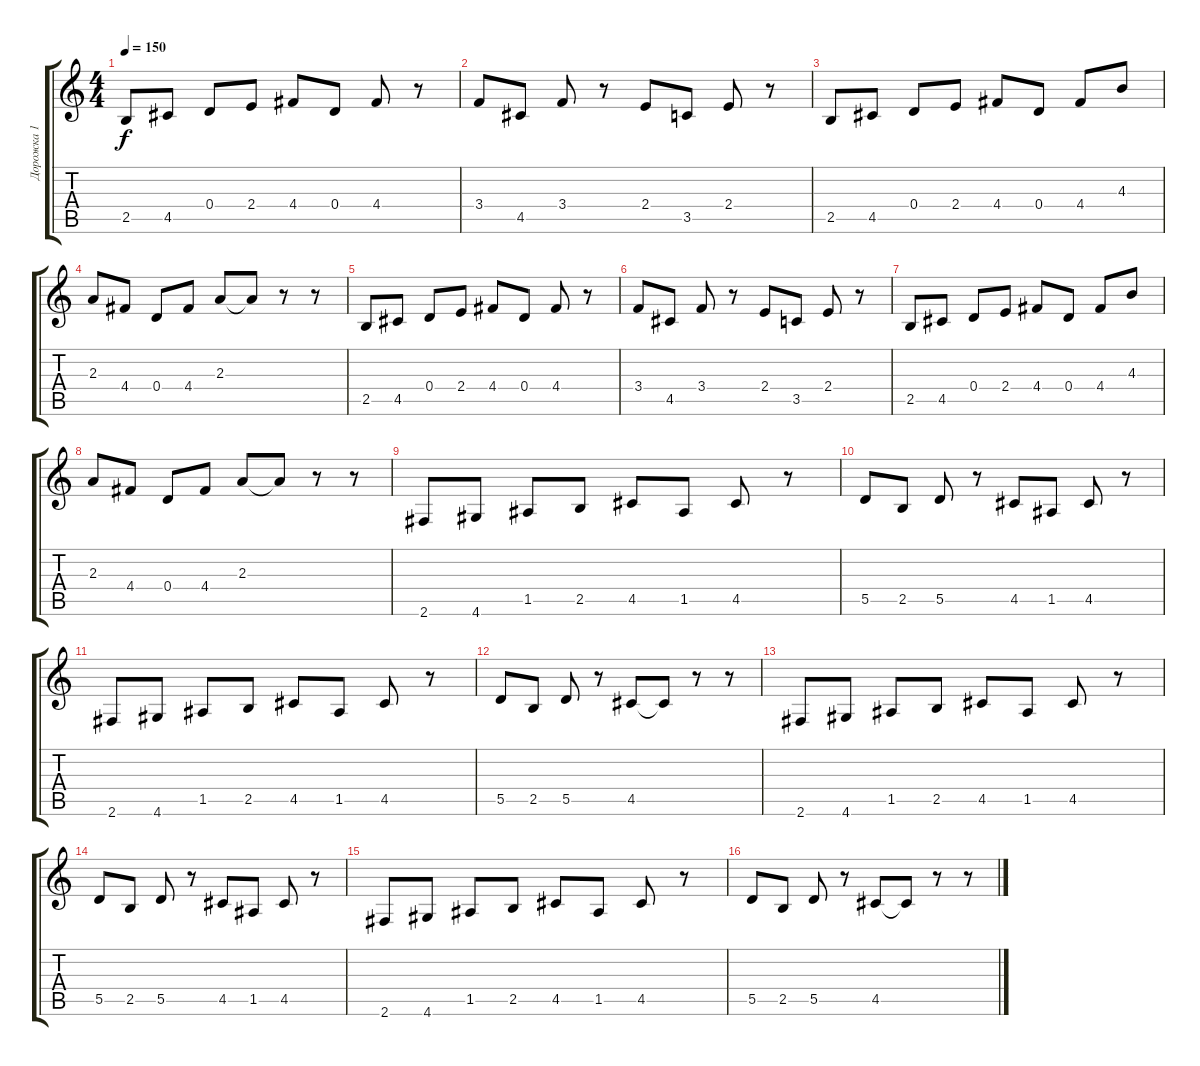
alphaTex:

\track ("Дорожка 1" "Дорожка 1") {instrument distortionguitar}
\staff {score tabs}
\tuning (E4 B3 G3 D3 A2 E2) {hide}
\ts (4 4)
\tempo 150
\clef g2
\ks c
2.5.8{dy f} 4.5.8 0.4.8 2.4.8 4.4.8 0.4.8 4.4.8 r.8 |
3.4.8 4.5.8 3.4.8 r.8 2.4.8 3.5.8 2.4.8 r.8 |
2.5.8 4.5.8 0.4.8 2.4.8 4.4.8 0.4.8 4.4.8 4.3.8 |
2.3.8 4.4.8 0.4.8 4.4.8 2.3.8 2.3{t}.8 r.8 r.8 |
2.5.8 4.5.8 0.4.8 2.4.8 4.4.8 0.4.8 4.4.8 r.8 |
3.4.8 4.5.8 3.4.8 r.8 2.4.8 3.5.8 2.4.8 r.8 |
2.5.8 4.5.8 0.4.8 2.4.8 4.4.8 0.4.8 4.4.8 4.3.8 |
2.3.8 4.4.8 0.4.8 4.4.8 2.3.8 2.3{t}.8 r.8 r.8 |
2.6.8 4.6.8 1.5.8 2.5.8 4.5.8 1.5.8 4.5.8 r.8 |
5.5.8 2.5.8 5.5.8 r.8 4.5.8 1.5.8 4.5.8 r.8 |
2.6.8 4.6.8 1.5.8 2.5.8 4.5.8 1.5.8 4.5.8 r.8 |
5.5.8 2.5.8 5.5.8 r.8 4.5.8 4.5{t}.8 r.8 r.8 |
2.6.8 4.6.8 1.5.8 2.5.8 4.5.8 1.5.8 4.5.8 r.8 |
5.5.8 2.5.8 5.5.8 r.8 4.5.8 1.5.8 4.5.8 r.8 |
2.6.8 4.6.8 1.5.8 2.5.8 4.5.8 1.5.8 4.5.8 r.8 |
5.5.8 2.5.8 5.5.8 r.8 4.5.8 4.5{t}.8 r.8 r.8
